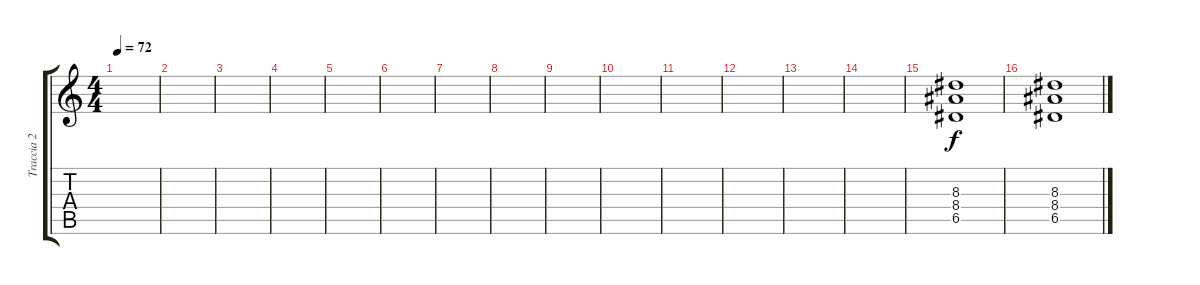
\track ("Traccia 2" "Traccia 2") {instrument distortionguitar}
\staff {score tabs}
\tuning (E4 B3 G3 D3 A2 E2) {hide}
\ts (4 4)
\tempo 72
\clef g2
\ks c
|
|
|
|
|
|
|
|
|
|
|
|
|
|
(8.3 8.4 6.5).1 |
(8.3 8.4 6.5).1
